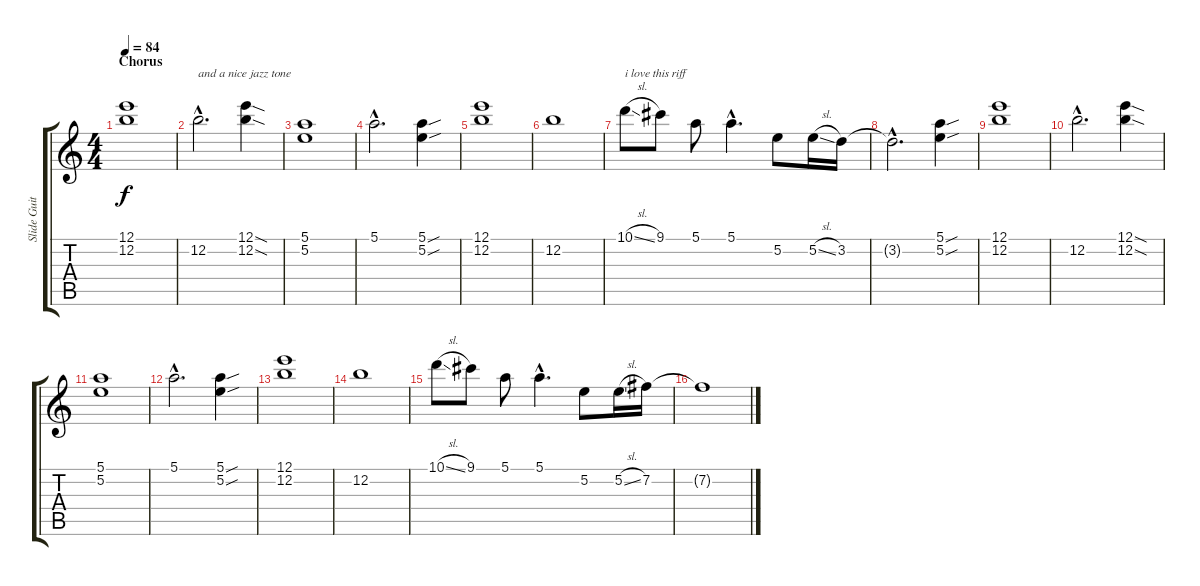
\track ("Slide Guitar" "Slide Guit") {instrument electricguitarjazz}
\staff {score tabs}
\tuning (E4 B3 G3 D3 A2 E2) {hide}
\ts (4 4)
\section ("" "Chorus ")
\tempo 84
\clef g2
\ks c
(12.1 12.2).1{dy f} |
12.2{hac}.2{d txt "and a nice jazz tone"} (12.1{sod} 12.2{sod}).4 |
(5.1 5.2).1 |
5.1{hac}.2{d} (5.1{sou} 5.2{sou}).4 |
(12.1 12.2).1 |
12.2.1 |
10.1{sl}.8{txt "i love this riff"} 9.1.8 5.1.8 5.1{hac}.4{d} 5.2.8 5.2{sl}.16 3.2.16 |
3.2{hac t}.2{d} (5.1{sou} 5.2{sou}).4 |
(12.1 12.2).1 |
12.2{hac}.2{d} (12.1{sod} 12.2{sod}).4 |
(5.1 5.2).1 |
5.1{hac}.2{d} (5.1{sou} 5.2{sou}).4 |
(12.1 12.2).1 |
12.2.1 |
10.1{sl}.8 9.1.8 5.1.8 5.1{hac}.4{d} 5.2.8 5.2{sl}.16 7.2.16 |
7.2{t}.1
